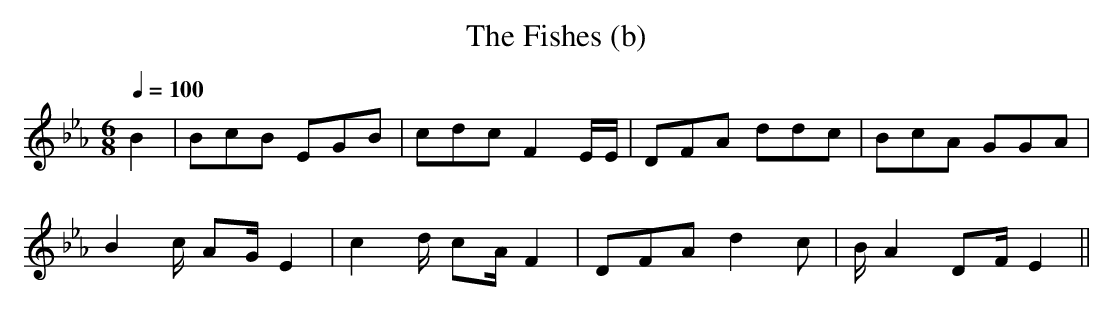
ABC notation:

X:1
T:The Fishes (b)
M:6/8
L:1/8
Q:1/4=100
K:Eb
B2|\
BcB EGB|cdc F2E/E/|DFA ddc|BcA GGA|
B2c/ AG/E2|c2d/ cA/F2|DFA d2c|B/A2 DF/E2||
